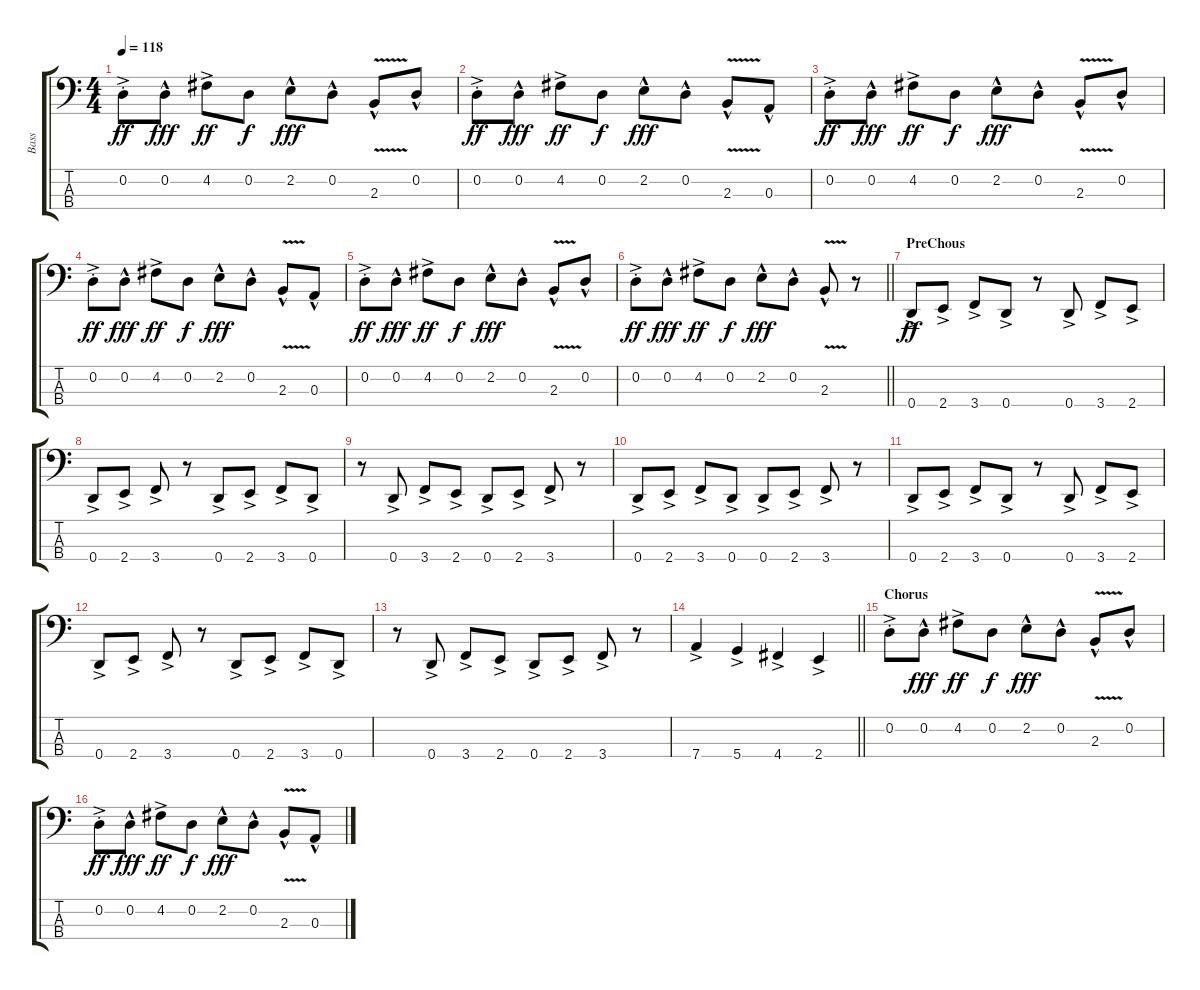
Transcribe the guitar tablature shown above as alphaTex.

\track ("Bass" "Bass") {instrument electricbassfinger}
\staff {score tabs}
\tuning (G2 D2 A1 D1) {hide}
\ts (4 4)
\tempo 118
\clef f4
\ks c
0.2{ac st}.8{dy ff} 0.2{hac}.8{dy fff} 4.2{ac}.8{dy ff} 0.2.8{dy f} 2.2{hac}.8{dy fff} 0.2{hac}.8 2.3{v hac}.8 0.2{hac}.8 |
0.2{ac st}.8{dy ff} 0.2{hac}.8{dy fff} 4.2{ac}.8{dy ff} 0.2.8{dy f} 2.2{hac}.8{dy fff} 0.2{hac}.8 2.3{v hac}.8 0.3{hac}.8 |
0.2{ac st}.8{dy ff} 0.2{hac}.8{dy fff} 4.2{ac}.8{dy ff} 0.2.8{dy f} 2.2{hac}.8{dy fff} 0.2{hac}.8 2.3{v hac}.8 0.2{hac}.8 |
0.2{ac st}.8{dy ff} 0.2{hac}.8{dy fff} 4.2{ac}.8{dy ff} 0.2.8{dy f} 2.2{hac}.8{dy fff} 0.2{hac}.8 2.3{v hac}.8 0.3{hac}.8 |
0.2{ac st}.8{dy ff} 0.2{hac}.8{dy fff} 4.2{ac}.8{dy ff} 0.2.8{dy f} 2.2{hac}.8{dy fff} 0.2{hac}.8 2.3{v hac}.8 0.2{hac}.8 |
\barLineRight lightlight
0.2{ac st}.8{dy ff} 0.2{hac}.8{dy fff} 4.2{ac}.8{dy ff} 0.2.8{dy f} 2.2{hac}.8{dy fff} 0.2{hac}.8 2.3{v hac}.8 r.8 |
\section ("" "PreChous")
0.4{ac}.8{dy ff} 2.4{ac}.8 3.4{ac}.8 0.4{ac}.8 r.8 0.4{ac}.8 3.4{ac}.8 2.4{ac}.8 |
0.4{ac}.8 2.4{ac}.8 3.4{ac}.8 r.8 0.4{ac}.8 2.4{ac}.8 3.4{ac}.8 0.4{ac}.8 |
r.8 0.4{ac}.8 3.4{ac}.8 2.4{ac}.8 0.4{ac}.8 2.4{ac}.8 3.4{ac}.8 r.8 |
0.4{ac}.8 2.4{ac}.8 3.4{ac}.8 0.4{ac}.8 0.4{ac}.8 2.4{ac}.8 3.4{ac}.8 r.8 |
0.4{ac}.8 2.4{ac}.8 3.4{ac}.8 0.4{ac}.8 r.8 0.4{ac}.8 3.4{ac}.8 2.4{ac}.8 |
0.4{ac}.8 2.4{ac}.8 3.4{ac}.8 r.8 0.4{ac}.8 2.4{ac}.8 3.4{ac}.8 0.4{ac}.8 |
r.8 0.4{ac}.8 3.4{ac}.8 2.4{ac}.8 0.4{ac}.8 2.4{ac}.8 3.4{ac}.8 r.8 |
\barLineRight lightlight
7.4{ac}.4 5.4{ac}.4 4.4{ac}.4 2.4{ac}.4 |
\section ("" "Chorus")
0.2{ac st}.8 0.2{hac}.8{dy fff} 4.2{ac}.8{dy ff} 0.2.8{dy f} 2.2{hac}.8{dy fff} 0.2{hac}.8 2.3{v hac}.8 0.2{hac}.8 |
0.2{ac st}.8{dy ff} 0.2{hac}.8{dy fff} 4.2{ac}.8{dy ff} 0.2.8{dy f} 2.2{hac}.8{dy fff} 0.2{hac}.8 2.3{v hac}.8 0.3{hac}.8
